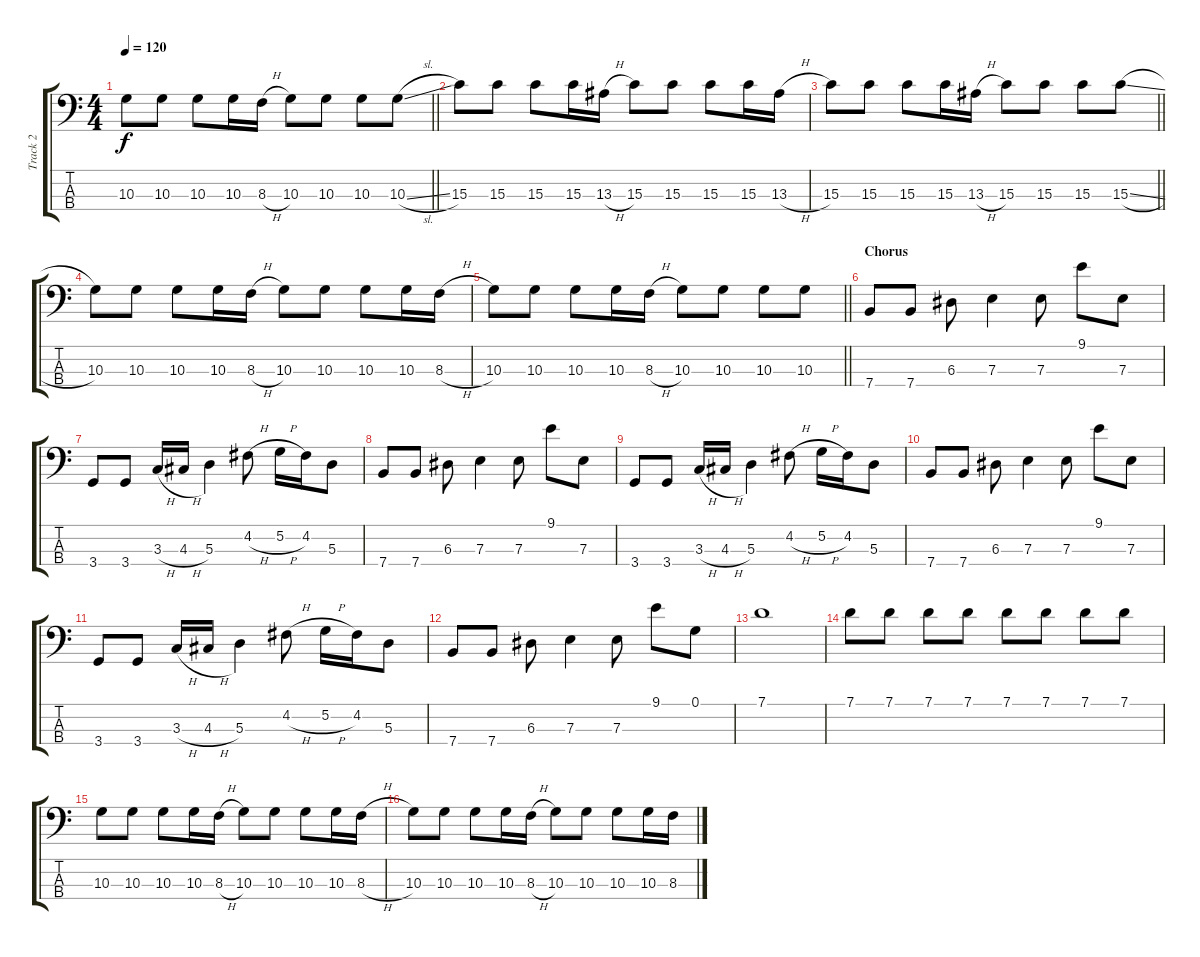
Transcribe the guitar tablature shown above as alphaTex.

\track ("Track 2" "Track 2") {instrument electricbasspick}
\staff {score tabs}
\tuning (G2 D2 A1 E1) {hide}
\ts (4 4)
\tempo 120
\clef f4
\barLineRight lightlight
\ks c
10.3.8{dy f} 10.3.8 10.3.8 10.3.16 8.3{h}.16 10.3.8 10.3.8 10.3.8 10.3{sl}.8 |
15.3.8 15.3.8 15.3.8 15.3.16 13.3{h}.16 15.3.8 15.3.8 15.3.8 15.3.16 13.3{h}.16 |
\barLineRight lightlight
15.3.8 15.3.8 15.3.8 15.3.16 13.3{h}.16 15.3.8 15.3.8 15.3.8 15.3{sl}.8 |
10.3.8 10.3.8 10.3.8 10.3.16 8.3{h}.16 10.3.8 10.3.8 10.3.8 10.3.16 8.3{h}.16 |
\barLineRight lightlight
10.3.8 10.3.8 10.3.8 10.3.16 8.3{h}.16 10.3.8 10.3.8 10.3.8 10.3.8 |
\section ("" "Chorus")
7.4.8 7.4.8 6.3.8 7.3.4 7.3.8 9.1.8 7.3.8 |
3.4.8 3.4.8 3.3{h}.16 4.3{h}.16 5.3.4 4.2{h}.8 5.2{h}.16 4.2.16 5.3.8 |
7.4.8 7.4.8 6.3.8 7.3.4 7.3.8 9.1.8 7.3.8 |
3.4.8 3.4.8 3.3{h}.16 4.3{h}.16 5.3.4 4.2{h}.8 5.2{h}.16 4.2.16 5.3.8 |
7.4.8 7.4.8 6.3.8 7.3.4 7.3.8 9.1.8 7.3.8 |
3.4.8 3.4.8 3.3{h}.16 4.3{h}.16 5.3.4 4.2{h}.8 5.2{h}.16 4.2.16 5.3.8 |
7.4.8 7.4.8 6.3.8 7.3.4 7.3.8 9.1.8 0.1.8 |
7.1.1 |
7.1.8 7.1.8 7.1.8 7.1.8 7.1.8 7.1.8 7.1.8 7.1.8 |
10.3.8 10.3.8 10.3.8 10.3.16 8.3{h}.16 10.3.8 10.3.8 10.3.8 10.3.16 8.3{h}.16 |
10.3.8 10.3.8 10.3.8 10.3.16 8.3{h}.16 10.3.8 10.3.8 10.3.8 10.3.16 8.3{h}.16
